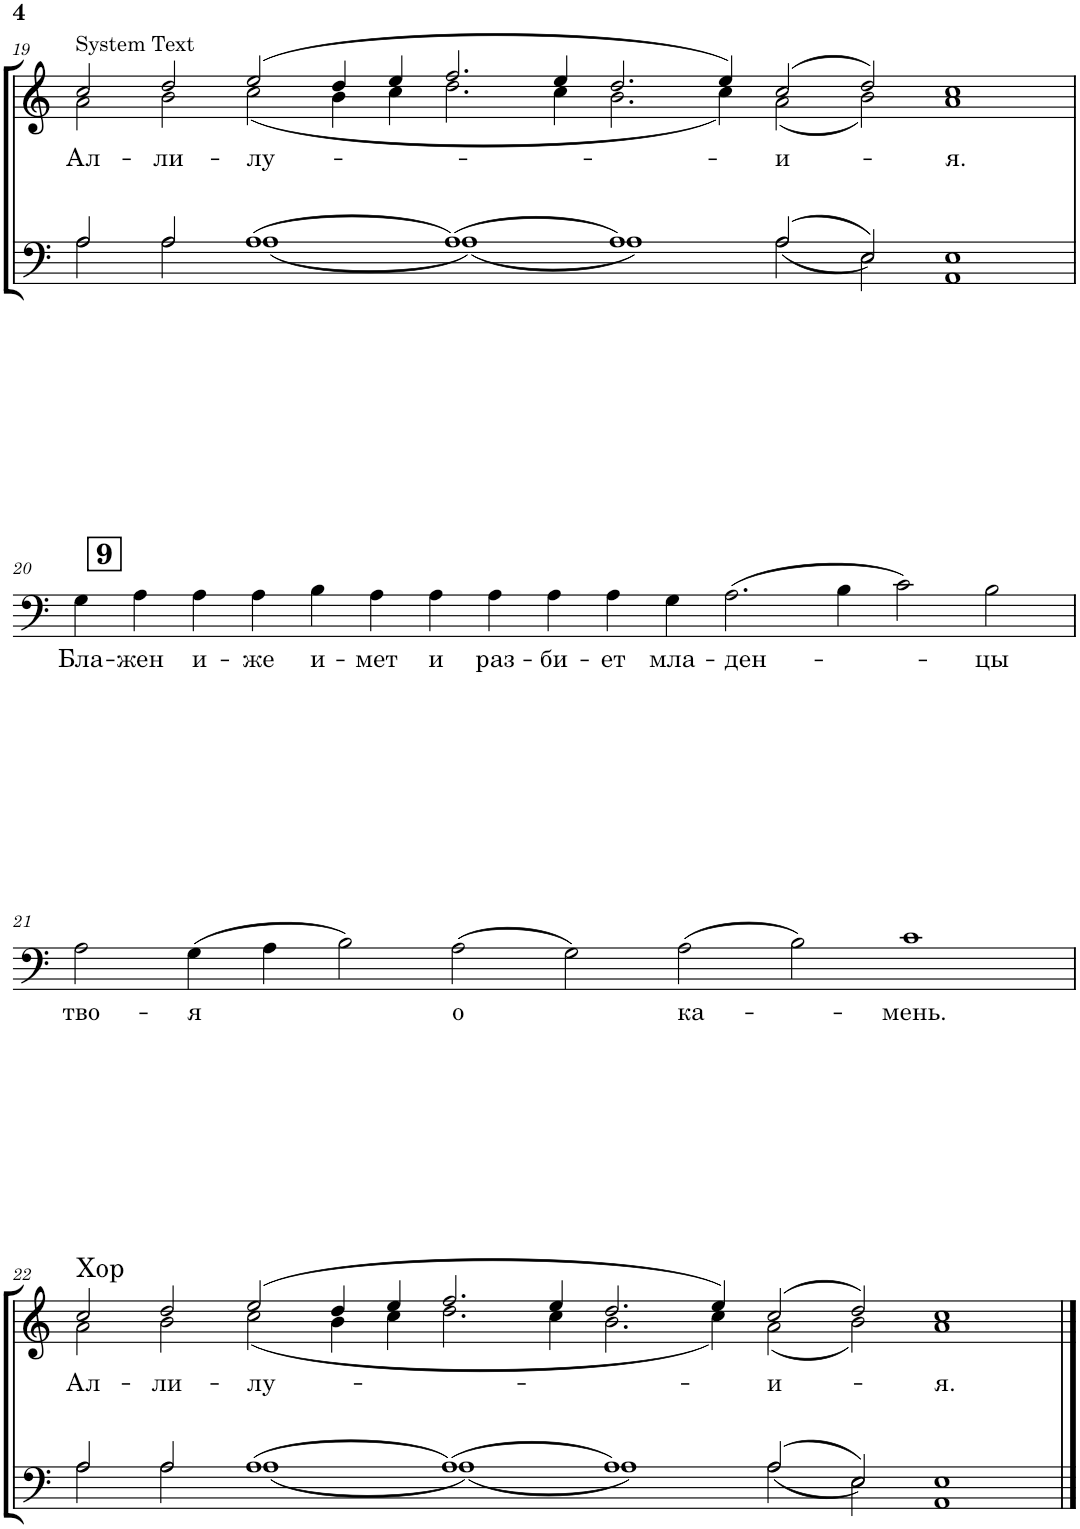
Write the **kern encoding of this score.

**kern	**text	**kern	**text
*part2	*part2	*part1	*part1
*staff2	*staff2	*staff1	*staff1
*I"Б1 Б2	*	*I"T1 T2	*
!!LO:PB:g=z
*clefF4	*	*clefG2	*
*k[]	*	*k[]	*
*M24/4	*	*M24/4	*
=19	=19	=19	=19
*^	*	*^	*
!	!	!	!LO:TX:a:t=System Text	!	!
!	!	!	!	!	!LO:LY:b
2A/	2A\	.	2cc/	2a\	Ал-
!	!	!	!	!	!LO:LY:b
2A/	2A\	.	2dd/	2b\	-ли-
!	!	!	!	!	!LO:LY:b
(1A	(1A	.	(2ee/	(2cc\	-лу-
.	.	.	4dd/	4b\	.
.	.	.	4ee/	4cc\	.
(1A)	(1A)	.	2.ff/	2.dd\	.
.	.	.	4ee/	4cc\	.
1A)	1A)	.	2.dd/	2.b\	.
.	.	.	4ee/)	4cc\)	.
!	!	!	!	!	!LO:LY:b
((<2A/	2A\	.	(2cc/	(2a\	и-
2E/))	2E\	.	2dd/)	2b\)	.
!	!	!	!	!	!LO:LY:b
1E	1AA	.	1cc	1a	я.
*v	*v	*	*	*	*
*	*	*v	*v	*
!!LO:LB:g=z
!!LO:REH:place=s1:a:B:cj:fs=14:t=9
=20	=20	=20	=20
*M19/4	*	*M19/4	*
*^	*	*^	*
!	!	!LO:LY:b	!	!	!
*v	*v	*	*	*	*
*	*	*v	*v	*
4G\	Бла-	4%19r	.
!	!LO:LY:b	!	!
4A\	-жен	.	.
!	!LO:LY:b	!	!
4A\	и-	.	.
!	!LO:LY:b	!	!
4A\	-же	.	.
!	!LO:LY:b	!	!
4B\	и-	.	.
!	!LO:LY:b	!	!
4A\	-мет	.	.
!	!LO:LY:b	!	!
4A\	и	.	.
!	!LO:LY:b	!	!
4A\	раз-	.	.
!	!LO:LY:b	!	!
4A\	-би-	.	.
!	!LO:LY:b	!	!
4A\	-ет	.	.
!	!LO:LY:b	!	!
4G\	мла-	.	.
!	!LO:LY:b	!	!
(2.A\	-ден-	.	.
4B\	.	.	.
2c\)	.	.	.
!	!LO:LY:b	!	!
2B\	цы	.	.
!!LO:LB:g=z
=21	=21	=21	=21
*M18/4	*	*M18/4	*
!	!LO:LY:b	!	!
2A\	тво-	2%9r	.
!	!LO:LY:b	!	!
(4G\	-я	.	.
4A\	.	.	.
2B\)	.	.	.
!	!LO:LY:b	!	!
(2A\	о	.	.
2G\)	.	.	.
!	!LO:LY:b	!	!
(2A\	ка-	.	.
2B\)	.	.	.
!	!LO:LY:b	!	!
1c	мень.	.	.
!!LO:LB:g=z
=22	=22	=22	=22
*M24/4	*	*M24/4	*
*^	*	*^	*
!	!	!	!LO:TX:a:t=Хор	!	!
!	!	!	!	!	!LO:LY:b
2A/	2A\	.	2cc/	2a\	Ал-
!	!	!	!	!	!LO:LY:b
2A/	2A\	.	2dd/	2b\	-ли-
!	!	!	!	!	!LO:LY:b
(1A	(1A	.	(2ee/	(2cc\	-лу-
.	.	.	4dd/	4b\	.
.	.	.	4ee/	4cc\	.
(1A)	(1A)	.	2.ff/	2.dd\	.
.	.	.	4ee/	4cc\	.
1A)	1A)	.	2.dd/	2.b\	.
.	.	.	4ee/)	4cc\)	.
!	!	!	!	!	!LO:LY:b
((<2A/	2A\	.	(2cc/	(2a\	и-
2E/))	2E\	.	2dd/)	2b\)	.
!	!	!	!	!	!LO:LY:b
1E	1AA	.	1cc	1a	я.
*v	*v	*	*	*	*
*	*	*v	*v	*
==	==	==	==
*-	*-	*-	*-
